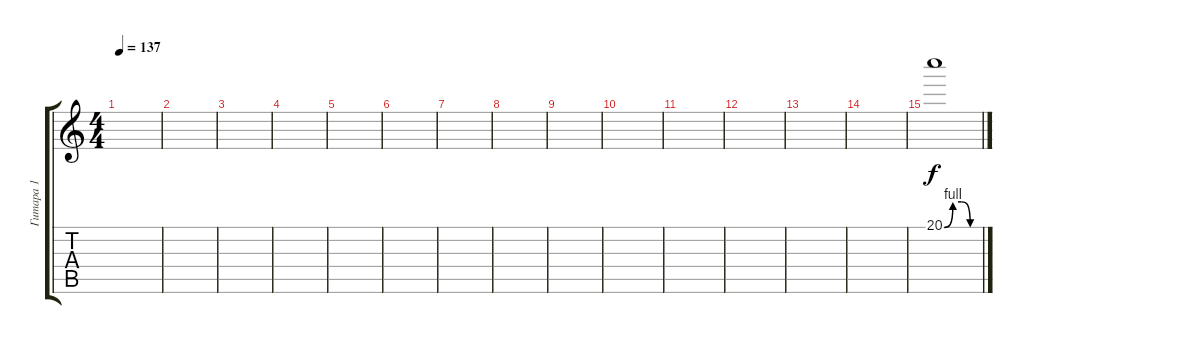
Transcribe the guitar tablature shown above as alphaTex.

\track ("Гитара 1" "Гитара 1") {instrument overdrivenguitar}
\staff {score tabs}
\tuning (E4 B3 G3 D3 A2 E2) {hide}
\ts (4 4)
\tempo 137
\clef g2
\ks c
|
|
|
|
|
|
|
|
|
|
|
|
|
|
20.1{be (custom 0 0 15 4 30 4 45 0 60 0)}.1{dy f}
